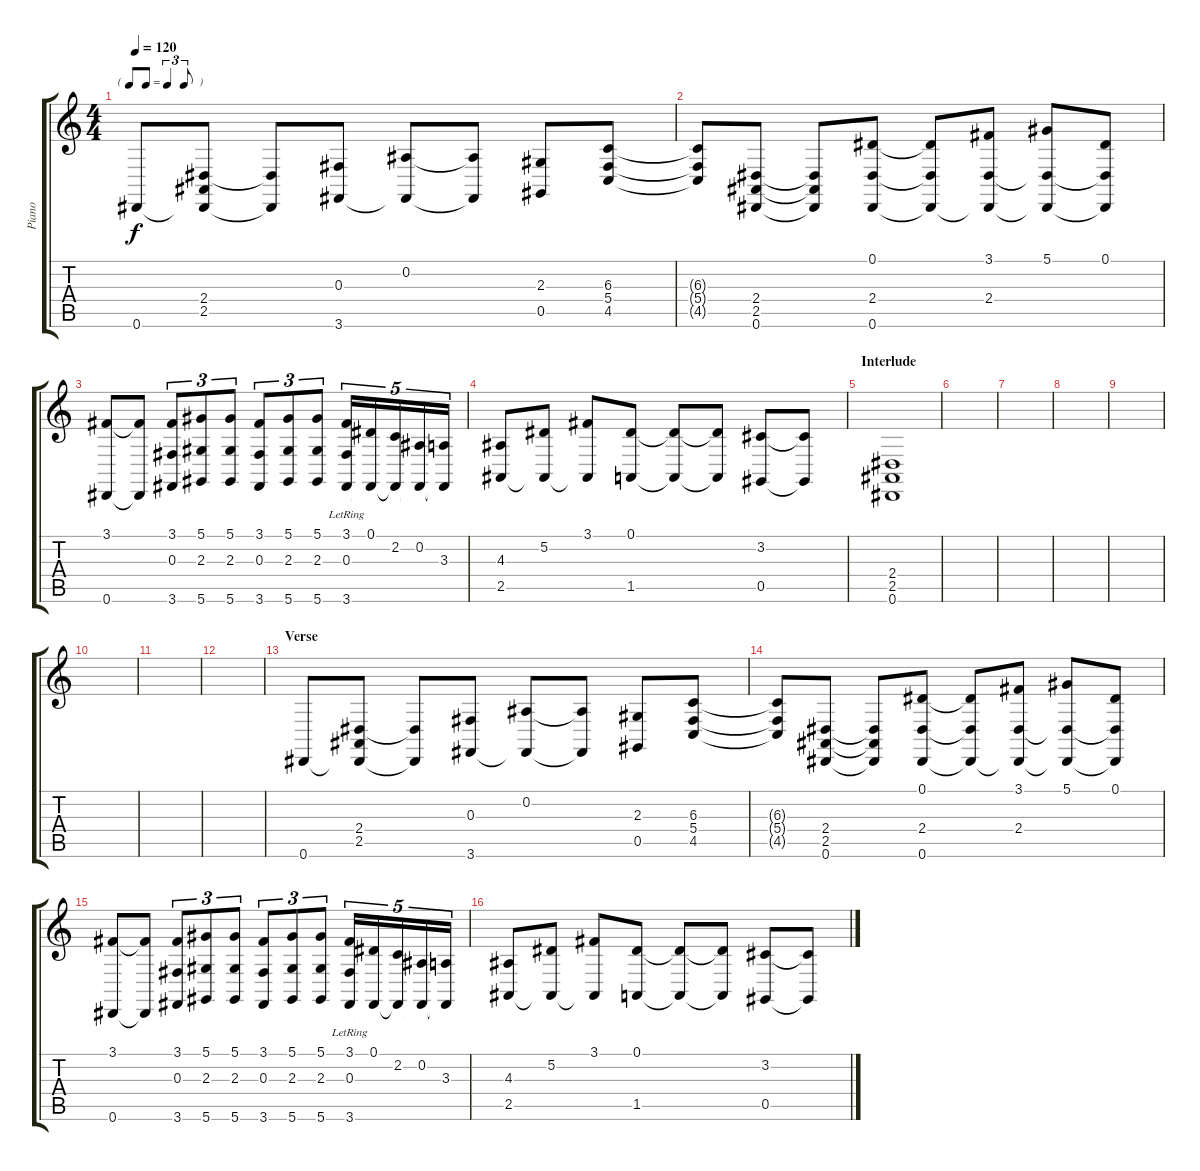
\track ("Piano" "Piano") {instrument electricgrandpiano}
\staff {score tabs}
\tuning (Eb4 Bb3 Gb3 Db3 Ab2 Eb2) {hide}
\ts (4 4)
\tf triplet8th
\tempo 120
\clef g2
\ks c
0.6.8{dy f} (2.4 2.5 0.6{t}).8 (2.4{t} 0.6{t}).8 (0.3 3.6).8 (0.2 3.6{t}).8 (0.2{t} 3.6{t}).8 (2.3 0.5).8 (6.3 5.4 4.5).8 |
(6.3{t} 5.4{t} 4.5{t}).8 (2.4 2.5 0.6).8 (2.4{t} 2.5{t} 0.6{t}).8 (0.1 2.4 0.6).8 (0.1{t} 2.4{t} 0.6{t}).8 (3.1 2.4 0.6{t}).8 (5.1 2.4{t} 0.6{t}).8 (0.1 2.4{t} 0.6{t}).8 |
(3.1 0.6).8 (3.1{t} 0.6{t}).8 (3.1 0.3 3.6).8{tu (3 2)} (5.1 2.3 5.6).8{tu (3 2)} (5.1 2.3 5.6).8{tu (3 2)} (3.1 0.3 3.6).8{tu (3 2)} (5.1 2.3 5.6).8{tu (3 2)} (5.1 2.3 5.6).8{tu (3 2)} (3.1 0.3{lr} 3.6).16{tu (5 4)} (0.1 3.6{t}).16{tu (5 4)} (2.2 3.6{t}).16{tu (5 4)} (0.2 3.6{t}).16{tu (5 4)} (3.3 3.6{t}).16{tu (5 4)} |
(4.3 2.5).8 (5.2 2.5{t}).8 (3.1 2.5{t}).8 (0.1 1.5).8 (0.1{t} 1.5{t}).8 (0.1{t} 1.5{t}).8 (3.2 0.5).8 (3.2{t} 0.5{t}).8 |
\section ("" "Interlude")
(2.4 2.5 0.6).1 |
|
|
|
|
|
|
|
\section ("" "Verse")
0.6.8 (2.4 2.5 0.6{t}).8 (2.4{t} 0.6{t}).8 (0.3 3.6).8 (0.2 3.6{t}).8 (0.2{t} 3.6{t}).8 (2.3 0.5).8 (6.3 5.4 4.5).8 |
(6.3{t} 5.4{t} 4.5{t}).8 (2.4 2.5 0.6).8 (2.4{t} 2.5{t} 0.6{t}).8 (0.1 2.4 0.6).8 (0.1{t} 2.4{t} 0.6{t}).8 (3.1 2.4 0.6{t}).8 (5.1 2.4{t} 0.6{t}).8 (0.1 2.4{t} 0.6{t}).8 |
(3.1 0.6).8 (3.1{t} 0.6{t}).8 (3.1 0.3 3.6).8{tu (3 2)} (5.1 2.3 5.6).8{tu (3 2)} (5.1 2.3 5.6).8{tu (3 2)} (3.1 0.3 3.6).8{tu (3 2)} (5.1 2.3 5.6).8{tu (3 2)} (5.1 2.3 5.6).8{tu (3 2)} (3.1 0.3{lr} 3.6).16{tu (5 4)} (0.1 3.6{t}).16{tu (5 4)} (2.2 3.6{t}).16{tu (5 4)} (0.2 3.6{t}).16{tu (5 4)} (3.3 3.6{t}).16{tu (5 4)} |
(4.3 2.5).8 (5.2 2.5{t}).8 (3.1 2.5{t}).8 (0.1 1.5).8 (0.1{t} 1.5{t}).8 (0.1{t} 1.5{t}).8 (3.2 0.5).8 (3.2{t} 0.5{t}).8
